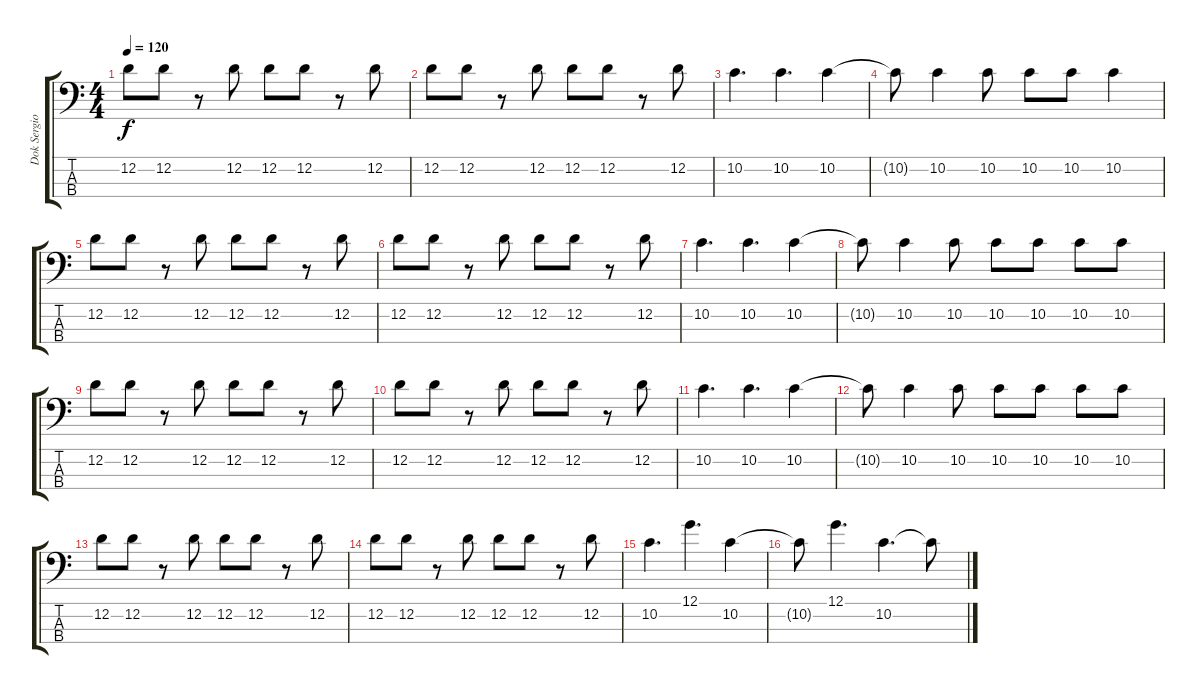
\track ("Dok Sergio/Bass" "Dok Sergio") {instrument electricbassfinger}
\staff {score tabs}
\tuning (G2 D2 A1 E1) {hide}
\ts (4 4)
\tempo 120
\clef f4
\ks c
12.2.8{dy f} 12.2.8 r.8 12.2.8 12.2.8 12.2.8 r.8 12.2.8 |
12.2.8 12.2.8 r.8 12.2.8 12.2.8 12.2.8 r.8 12.2.8 |
10.2.4{d} 10.2.4{d} 10.2.4 |
10.2{t}.8 10.2.4 10.2.8 10.2.8 10.2.8 10.2.4 |
12.2.8 12.2.8 r.8 12.2.8 12.2.8 12.2.8 r.8 12.2.8 |
12.2.8 12.2.8 r.8 12.2.8 12.2.8 12.2.8 r.8 12.2.8 |
10.2.4{d} 10.2.4{d} 10.2.4 |
10.2{t}.8 10.2.4 10.2.8 10.2.8 10.2.8 10.2.8 10.2.8 |
12.2.8 12.2.8 r.8 12.2.8 12.2.8 12.2.8 r.8 12.2.8 |
12.2.8 12.2.8 r.8 12.2.8 12.2.8 12.2.8 r.8 12.2.8 |
10.2.4{d} 10.2.4{d} 10.2.4 |
10.2{t}.8 10.2.4 10.2.8 10.2.8 10.2.8 10.2.8 10.2.8 |
12.2.8 12.2.8 r.8 12.2.8 12.2.8 12.2.8 r.8 12.2.8 |
12.2.8 12.2.8 r.8 12.2.8 12.2.8 12.2.8 r.8 12.2.8 |
10.2.4{d} 12.1.4{d} 10.2.4 |
10.2{t}.8 12.1.4{d} 10.2.4{d} 10.2{t}.8
